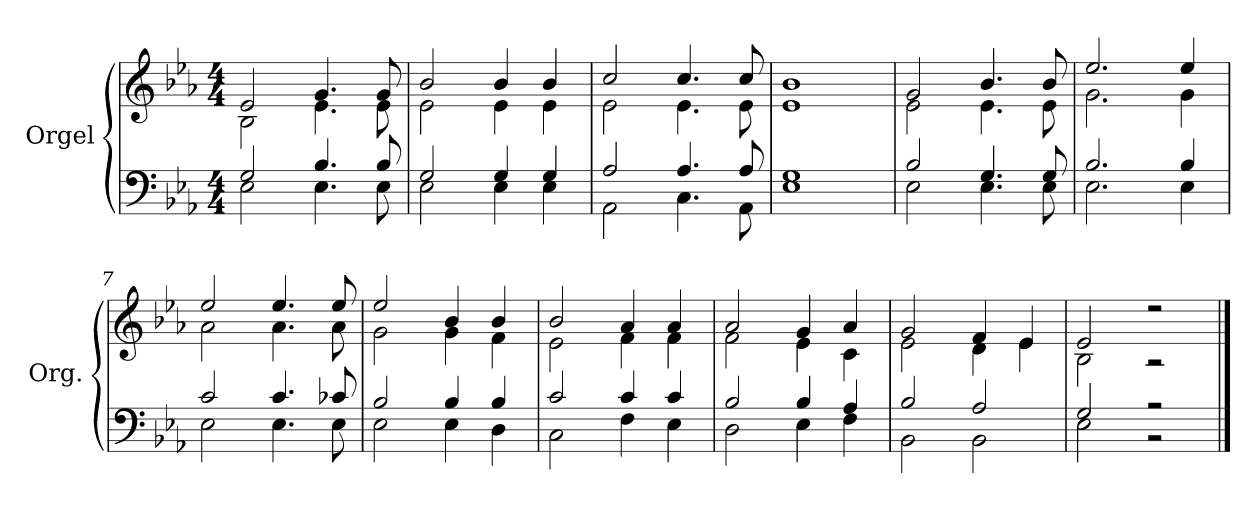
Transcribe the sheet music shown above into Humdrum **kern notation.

**kern	**kern
*part1	*part1
*staff2	*staff1
*I"Orgel	*
*I'Org.	*
*clefF4	*clefG2
*k[b-e-a-]	*k[b-e-a-]
*M4/4	*M4/4
=1	=1
*^	*^
2G/	2E-\	2e-/	2B-\
4.B-/	4.E-\	4.g/	4.e-\
8B-/	8E-\	8g/	8e-\
=2	=2	=2	=2
2G/	2E-\	2b-/	2e-\
4G/	4E-\	4b-/	4e-\
4G/	4E-\	4b-/	4e-\
=3	=3	=3	=3
2A-/	2AA-\	2cc/	2e-\
4.A-/	4.C\	4.cc/	4.e-\
8A-/	8AA-\	8cc/	8e-\
=4	=4	=4	=4
1G	1E-	1b-	1e-
=5	=5	=5	=5
2B-/	2E-\	2g/	2e-\
4.G/	4.E-\	4.b-/	4.e-\
8G/	8E-\	8b-/	8e-\
=6	=6	=6	=6
2.B-/	2.E-\	2.ee-/	2.g\
4B-/	4E-\	4ee-/	4g\
=7	=7	=7	=7
2c/	2E-\	2ee-/	2a-\
4.c/	4.E-\	4.ee-/	4.a-\
8c-X/	8E-\	8ee-/	8a-\
=8	=8	=8	=8
2B-/	2E-\	2ee-/	2g\
4B-/	4E-\	4b-/	4g\
4B-/	4D\	4b-/	4f\
=9	=9	=9	=9
2c/	2C\	2b-/	2e-\
4c/	4F\	4a-/	4f\
4c/	4E-\	4a-/	4f\
=10	=10	=10	=10
2B-/	2D\	2a-/	2f\
4B-/	4E-\	4g/	4e-\
4A-/	4F\	4a-/	4c\
=11	=11	=11	=11
2B-/	2BB-\	2g/	2e-\
2A-/	2BB-\	4f/	4d\
.	.	4e-/	4e-\
=12	=12	=12	=12
2G/	2E-\	2e-/	2B-\
2r	2r	2r	2r
*v	*v	*	*
*	*v	*v
==	==
*-	*-
